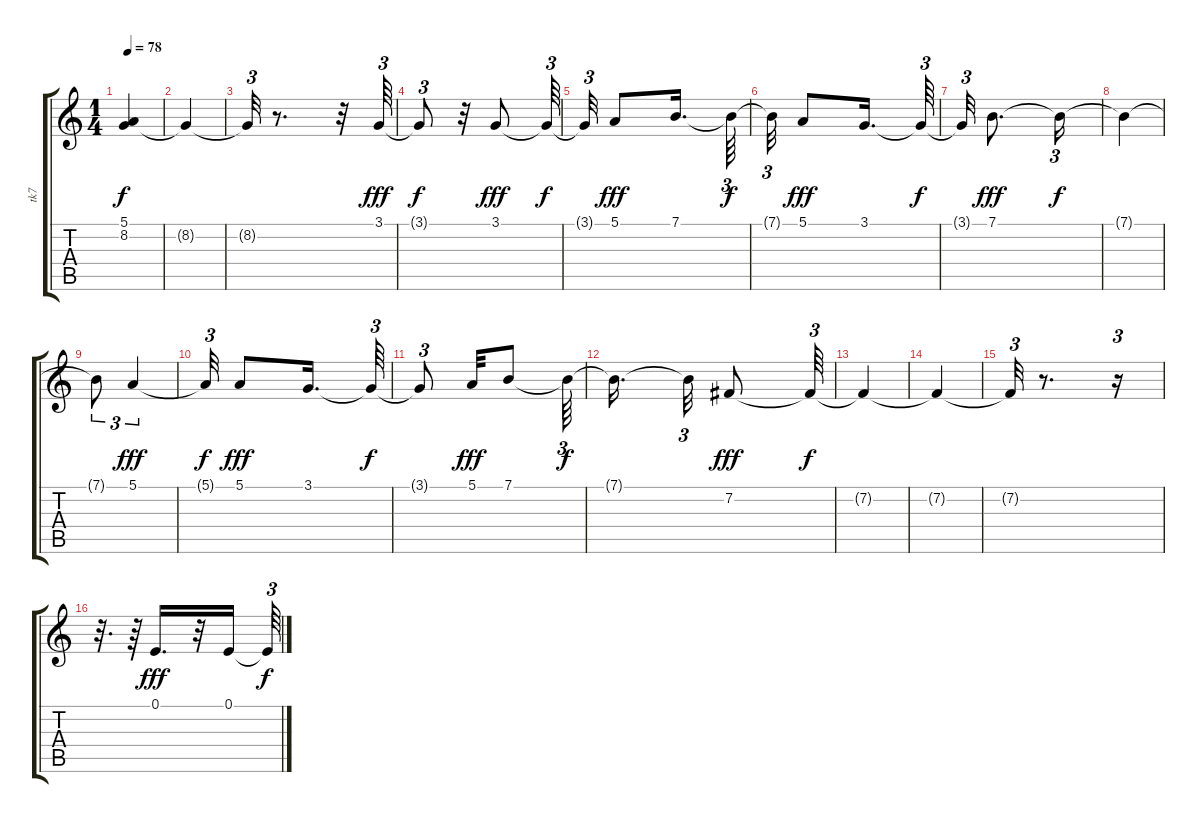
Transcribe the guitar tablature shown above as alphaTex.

\track ("tk7" "tk7") {instrument panflute}
\staff {score tabs}
\tuning (E4 B3 G3 D3 A2 E2) {hide}
\ts (1 4)
\tempo 78
\clef g2
\ks c
(5.1{t} 8.2{t}).4{dy f} |
8.2{t}.4 |
8.2{t}.32{tu (3 2)} r.8{d} r.32 3.1.64{tu (3 2) dy fff} |
3.1{t}.8{tu (3 2) dy f} r.32 3.1.8{dy fff} 3.1{t}.64{tu (3 2) dy f} |
3.1{t}.32{tu (3 2)} 5.1.8{dy fff} 7.1.16{d} 7.1{t}.64{tu (3 2) dy f} |
7.1{t}.32{tu (3 2)} 5.1.8{dy fff} 3.1.16{d} 3.1{t}.64{tu (3 2) dy f} |
3.1{t}.32{tu (3 2)} 7.1.8{d dy fff} 7.1{t}.16{tu (3 2) dy f} |
7.1{t}.4 |
7.1{t}.8{tu (3 2)} 5.1.4{tu (3 2) dy fff} |
5.1{t}.32{tu (3 2) dy f} 5.1.8{dy fff} 3.1.16{d} 3.1{t}.64{tu (3 2) dy f} |
3.1{t}.8{tu (3 2)} 5.1.32{dy fff} 7.1.8 7.1{t}.64{tu (3 2) dy f} |
7.1{t}.16{d beam splitsecondary} 7.1{t}.32{tu (3 2)} 7.2.8{dy fff} 7.2{t}.64{tu (3 2) dy f} |
7.2{t}.4 |
7.2{t}.4 |
7.2{t}.32{tu (3 2)} r.8{d} r.16{tu (3 2)} |
r.32{d} r.64 0.1.16{d dy fff} r.32 0.1.16 0.1{t}.64{tu (3 2) dy f}
